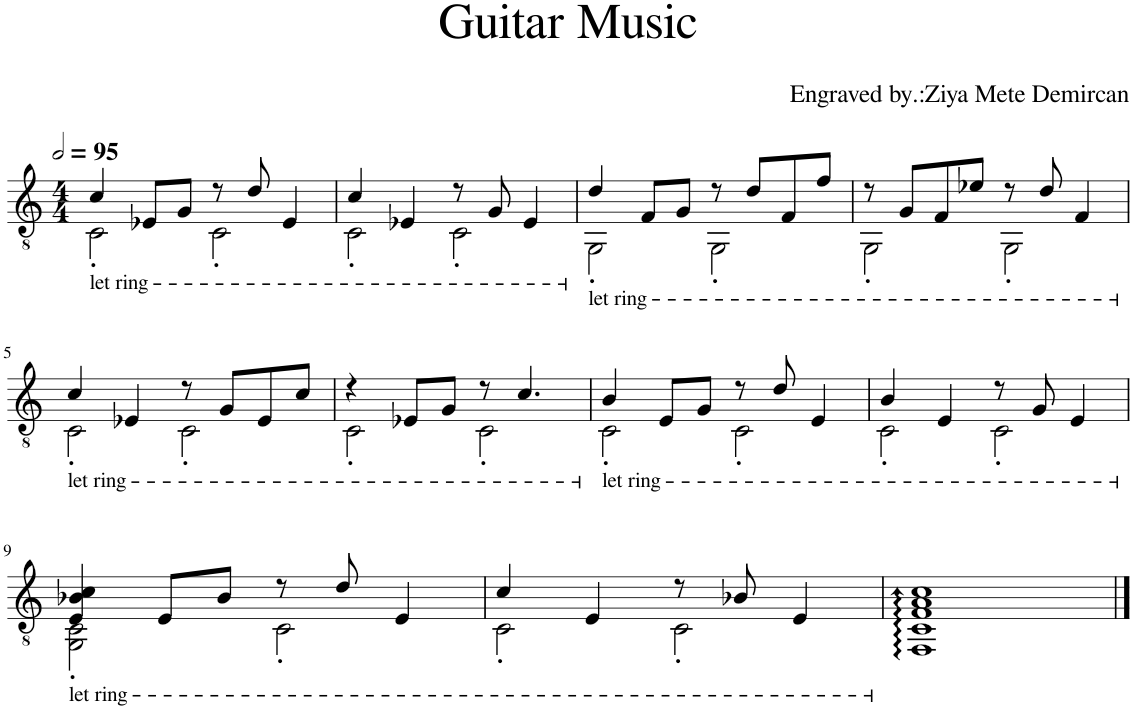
**kern
*part1
*staff1
*I"Classical Guitar
*I'Guit.
*clefGv2
*k[]
*M4/4
*MM190
=1
*^
!LO:TX:b:t=let ring	!
4c/	2C'\
8E-X/L	.
8G/J	.
8r	2C'\
8d/	.
4E-/	.
=2	=2
4c/	2C'\
4E-X/	.
8r	2C'\
8G/	.
4E-/	.
=3	=3
!LO:TX:b:t=let ring	!
4d/	2GG'\
8F/L	.
8G/J	.
8r	2GG'\
8d/L	.
8F/	.
8f/J	.
=4	=4
8r	2GG'\
8G/L	.
8F/	.
8e-X/J	.
8r	2GG'\
8d/	.
4F/	.
!!LO:LB:g=z	!!
=5	=5
!LO:TX:b:t=let ring	!
4c/	2C'\
4E-X/	.
8r	2C'\
8G/L	.
8E-/	.
8c/J	.
=6	=6
4r	2C'\
8E-X/L	.
8G/J	.
8r	2C'\
4.c/	.
=7	=7
!LO:TX:b:t=let ring	!
4B/	2C'\
8E/L	.
8G/J	.
8r	2C'\
8d/	.
4E/	.
=8	=8
4B/	2C'\
4E/	.
8r	2C'\
8G/	.
4E/	.
!!LO:LB:g=z	!!
=9	=9
!LO:TX:b:t=let ring	!
4E/ 4B-X/ 4c/	2GG\' 2C\'
8E/L	.
8B-/J	.
8r	2C'\
8d/	.
4E/	.
=10	=10
4c/	2C'\
4E/	.
8r	2C'\
8B-X/	.
4E/	.
*v	*v
=11
1FF: 1C: 1F: 1A: 1c:
==
*-
